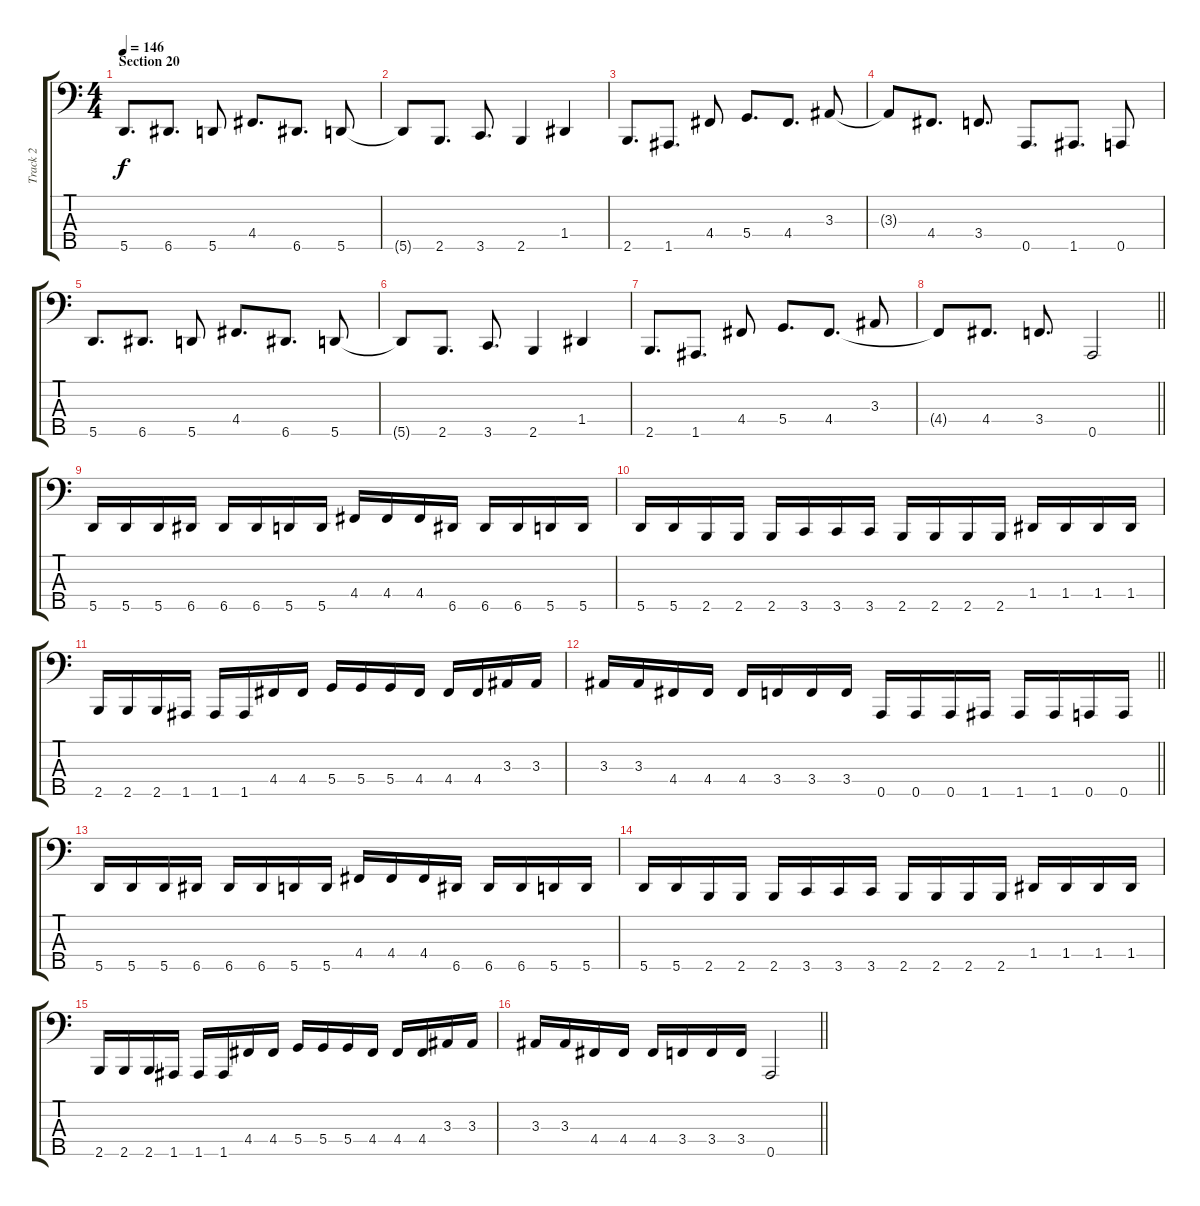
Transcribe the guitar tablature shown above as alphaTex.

\track ("Track 2" "Track 2") {instrument electricbassfinger}
\staff {score tabs}
\tuning (F2 C2 G1 D1 A0) {hide}
\ts (4 4)
\section ("" "Section 20")
\tempo 146
\clef f4
\ks c
5.5.8{d dy f} 6.5.8{d} 5.5.8 4.4.8{d} 6.5.8{d} 5.5.8 |
5.5{t}.8 2.5.8{d} 3.5.8{d} 2.5.4 1.4.4 |
2.5.8{d} 1.5.8{d} 4.4.8 5.4.8{d} 4.4.8{d} 3.3.8 |
3.3{t}.8 4.4.8{d} 3.4.8{d} 0.5.8{d} 1.5.8{d} 0.5.8 |
5.5.8{d} 6.5.8{d} 5.5.8 4.4.8{d} 6.5.8{d} 5.5.8 |
5.5{t}.8 2.5.8{d} 3.5.8{d} 2.5.4 1.4.4 |
2.5.8{d} 1.5.8{d} 4.4.8 5.4.8{d} 4.4.8{d} 3.3.8 |
\barLineRight lightlight
4.4{t}.8 4.4.8{d} 3.4.8{d} 0.5.2 |
5.5.16 5.5.16 5.5.16 6.5.16 6.5.16 6.5.16 5.5.16 5.5.16 4.4.16 4.4.16 4.4.16 6.5.16 6.5.16 6.5.16 5.5.16 5.5.16 |
5.5.16 5.5.16 2.5.16 2.5.16 2.5.16 3.5.16 3.5.16 3.5.16 2.5.16 2.5.16 2.5.16 2.5.16 1.4.16 1.4.16 1.4.16 1.4.16 |
2.5.16 2.5.16 2.5.16 1.5.16 1.5.16 1.5.16 4.4.16 4.4.16 5.4.16 5.4.16 5.4.16 4.4.16 4.4.16 4.4.16 3.3.16 3.3.16 |
\barLineRight lightlight
3.3.16 3.3.16 4.4.16 4.4.16 4.4.16 3.4.16 3.4.16 3.4.16 0.5.16 0.5.16 0.5.16 1.5.16 1.5.16 1.5.16 0.5.16 0.5.16 |
5.5.16 5.5.16 5.5.16 6.5.16 6.5.16 6.5.16 5.5.16 5.5.16 4.4.16 4.4.16 4.4.16 6.5.16 6.5.16 6.5.16 5.5.16 5.5.16 |
5.5.16 5.5.16 2.5.16 2.5.16 2.5.16 3.5.16 3.5.16 3.5.16 2.5.16 2.5.16 2.5.16 2.5.16 1.4.16 1.4.16 1.4.16 1.4.16 |
2.5.16 2.5.16 2.5.16 1.5.16 1.5.16 1.5.16 4.4.16 4.4.16 5.4.16 5.4.16 5.4.16 4.4.16 4.4.16 4.4.16 3.3.16 3.3.16 |
\barLineRight lightlight
3.3.16 3.3.16 4.4.16 4.4.16 4.4.16 3.4.16 3.4.16 3.4.16 0.5.2
